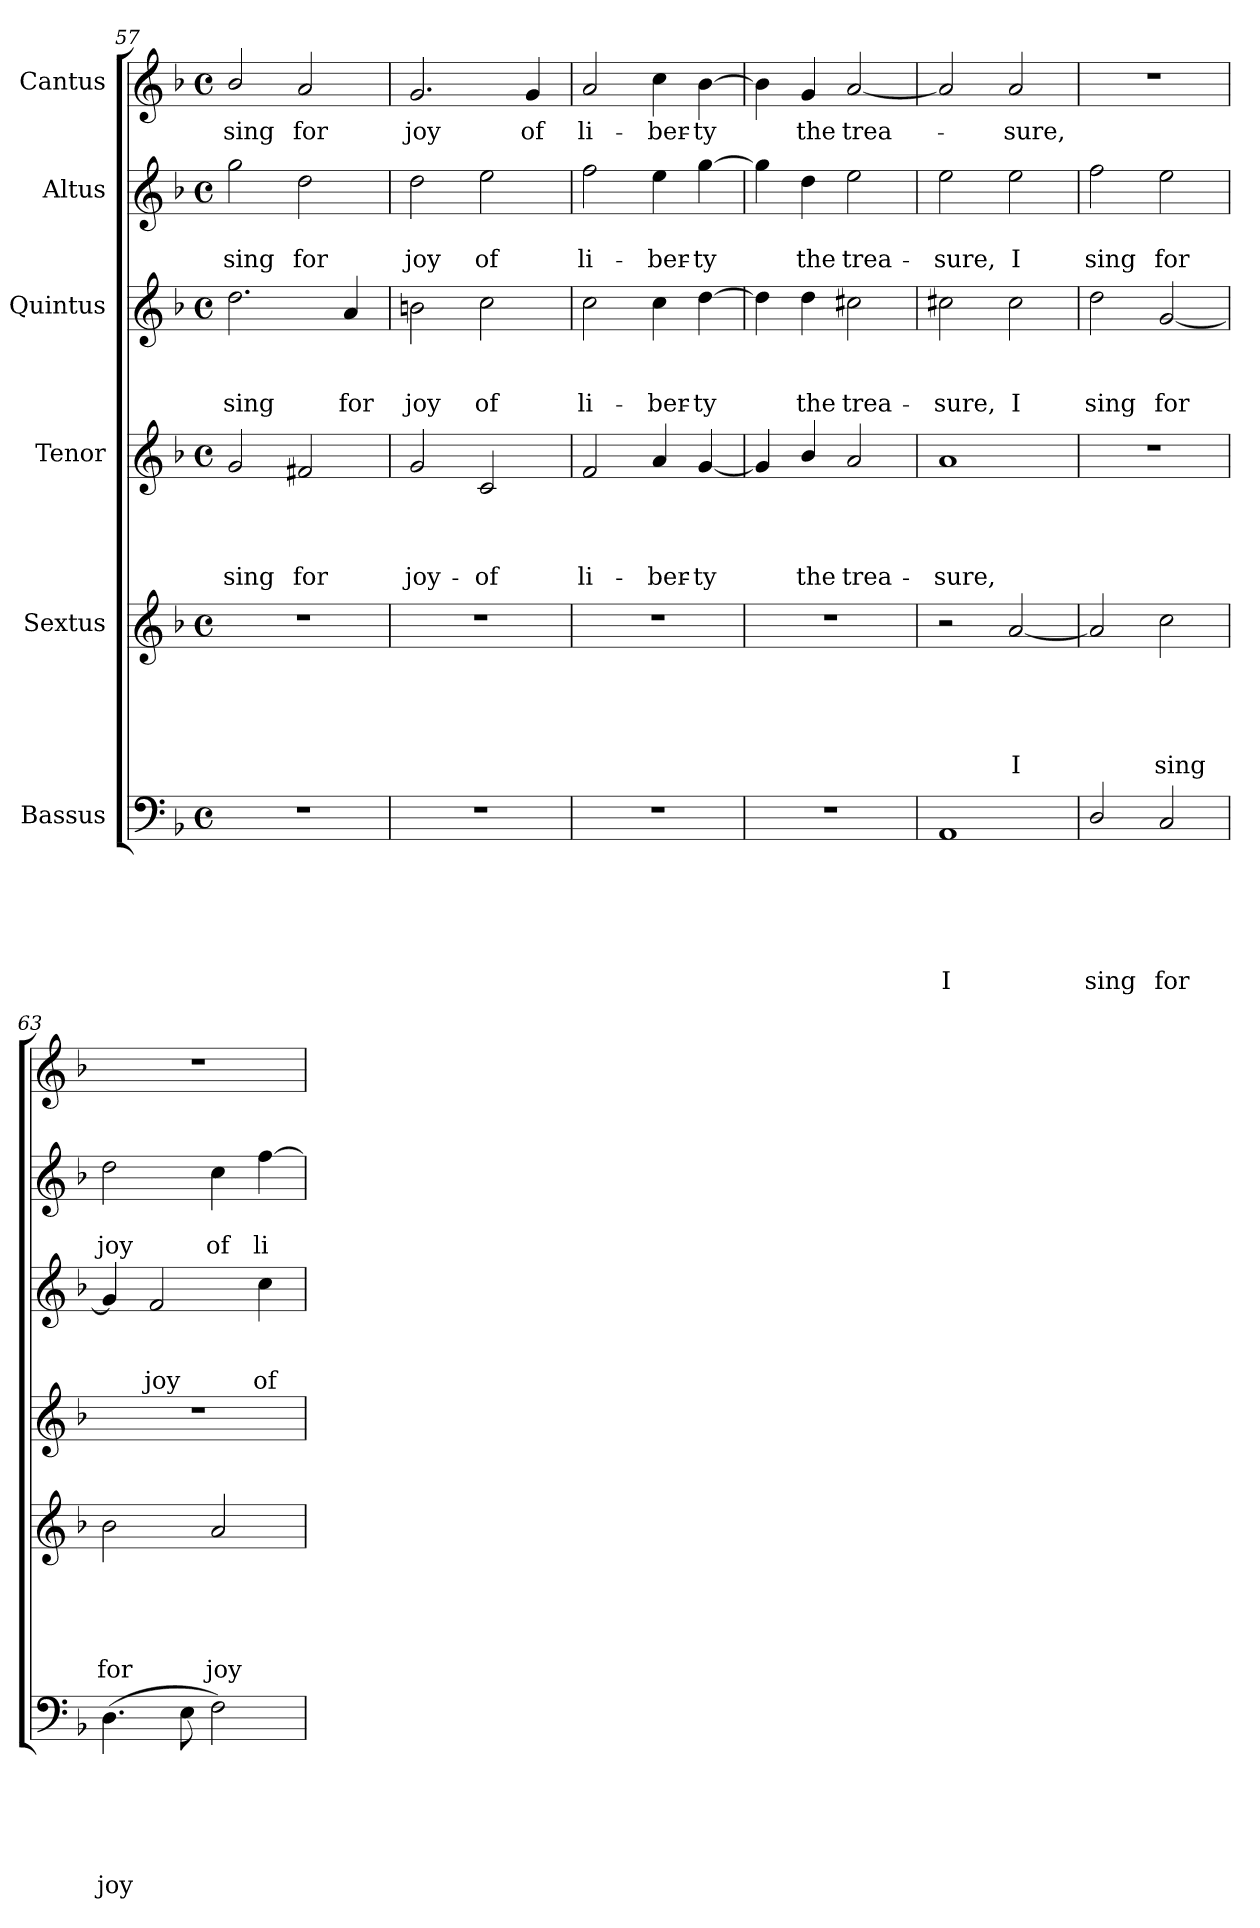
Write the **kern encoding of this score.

**kern	**text	**text	**text	**text	**text	**text	**kern	**text	**text	**text	**text	**text	**kern	**text	**text	**text	**text	**kern	**text	**text	**text	**kern	**text	**text	**kern	**text
*part6	*part6	*part6	*part6	*part6	*part6	*part6	*part5	*part5	*part5	*part5	*part5	*part5	*part4	*part4	*part4	*part4	*part4	*part3	*part3	*part3	*part3	*part2	*part2	*part2	*part1	*part1
*staff6	*staff6	*staff6	*staff6	*staff6	*staff6	*staff6	*staff5	*staff5	*staff5	*staff5	*staff5	*staff5	*staff4	*staff4	*staff4	*staff4	*staff4	*staff3	*staff3	*staff3	*staff3	*staff2	*staff2	*staff2	*staff1	*staff1
*I"Bassus	*	*	*	*	*	*	*I"Sextus	*	*	*	*	*	*I"Tenor	*	*	*	*	*I"Quintus	*	*	*	*I"Altus	*	*	*I"Cantus	*
*clefF4	*	*	*	*	*	*	*clefG2	*	*	*	*	*	*clefG2	*	*	*	*	*clefG2	*	*	*	*clefG2	*	*	*clefG2	*
*k[b-]	*	*	*	*	*	*	*k[b-]	*	*	*	*	*	*k[b-]	*	*	*	*	*k[b-]	*	*	*	*k[b-]	*	*	*k[b-]	*
*F:	*	*	*	*	*	*	*F:	*	*	*	*	*	*F:	*	*	*	*	*F:	*	*	*	*F:	*	*	*F:	*
*M4/4	*	*	*	*	*	*	*M4/4	*	*	*	*	*	*M4/4	*	*	*	*	*M4/4	*	*	*	*M4/4	*	*	*M4/4	*
*met(c)	*	*	*	*	*	*	*met(c)	*	*	*	*	*	*met(c)	*	*	*	*	*met(c)	*	*	*	*met(c)	*	*	*met(c)	*
=57	=57	=57	=57	=57	=57	=57	=57	=57	=57	=57	=57	=57	=57	=57	=57	=57	=57	=57	=57	=57	=57	=57	=57	=57	=57	=57
!	!	!	!	!	!	!	!	!	!	!	!	!	!	!	!	!	!LO:LY:b	!	!	!	!LO:LY:b	!	!	!LO:LY:b	!	!LO:LY:b
1r	.	.	.	.	.	.	1r	.	.	.	.	.	2g/	.	.	.	sing	2.dd\	.	.	sing	2gg\	.	sing	2b-/	sing
!	!	!	!	!	!	!	!	!	!	!	!	!	!	!	!	!	!LO:LY:b	!	!	!	!	!	!	!LO:LY:b	!	!LO:LY:b
.	.	.	.	.	.	.	.	.	.	.	.	.	2f#X/	.	.	.	for	.	.	.	.	2dd\	.	for	2a/	for
!	!	!	!	!	!	!	!	!	!	!	!	!	!	!	!	!	!	!	!	!	!LO:LY:b	!	!	!	!	!
.	.	.	.	.	.	.	.	.	.	.	.	.	.	.	.	.	.	4a/	.	.	for	.	.	.	.	.
!!LO:PB:g=z
=58	=58	=58	=58	=58	=58	=58	=58	=58	=58	=58	=58	=58	=58	=58	=58	=58	=58	=58	=58	=58	=58	=58	=58	=58	=58	=58
!	!	!	!	!	!	!	!	!	!	!	!	!	!	!	!	!	!LO:LY:b	!	!	!	!LO:LY:b	!	!	!LO:LY:b	!	!LO:LY:b
1r	.	.	.	.	.	.	1r	.	.	.	.	.	2g/	.	.	.	joy-	2bn\	.	.	joy	2dd\	.	joy	2.g/	joy
!	!	!	!	!	!	!	!	!	!	!	!	!	!	!	!	!	!LO:LY:b	!	!	!	!LO:LY:b	!	!	!LO:LY:b	!	!
.	.	.	.	.	.	.	.	.	.	.	.	.	2c/	.	.	.	-of	2cc\	.	.	of	2ee\	.	of	.	.
!	!	!	!	!	!	!	!	!	!	!	!	!	!	!	!	!	!	!	!	!	!	!	!	!	!	!LO:LY:b
.	.	.	.	.	.	.	.	.	.	.	.	.	.	.	.	.	.	.	.	.	.	.	.	.	4g/	of
=59	=59	=59	=59	=59	=59	=59	=59	=59	=59	=59	=59	=59	=59	=59	=59	=59	=59	=59	=59	=59	=59	=59	=59	=59	=59	=59
!	!	!	!	!	!	!	!	!	!	!	!	!	!	!	!	!	!LO:LY:b	!	!	!	!LO:LY:b	!	!	!LO:LY:b	!	!LO:LY:b
1r	.	.	.	.	.	.	1r	.	.	.	.	.	2f/	.	.	.	li-	2cc\	.	.	li-	2ff\	.	li-	2a/	li-
!	!	!	!	!	!	!	!	!	!	!	!	!	!	!	!	!	!LO:LY:b	!	!	!	!LO:LY:b	!	!	!LO:LY:b	!	!LO:LY:b
.	.	.	.	.	.	.	.	.	.	.	.	.	4a/	.	.	.	-ber-	4cc\	.	.	-ber-	4ee\	.	-ber-	4cc\	-ber-
!	!	!	!	!	!	!	!	!	!	!	!	!	!	!	!	!	!LO:LY:b	!	!	!	!LO:LY:b	!	!	!LO:LY:b	!	!LO:LY:b
.	.	.	.	.	.	.	.	.	.	.	.	.	[<4g/	.	.	.	-ty	[>4dd\	.	.	-ty	[>4gg\	.	-ty	[>4b-\	-ty
=60	=60	=60	=60	=60	=60	=60	=60	=60	=60	=60	=60	=60	=60	=60	=60	=60	=60	=60	=60	=60	=60	=60	=60	=60	=60	=60
1r	.	.	.	.	.	.	1r	.	.	.	.	.	4g/]	.	.	.	.	4dd\]	.	.	.	4gg\]	.	.	4b-\]	.
!	!	!	!	!	!	!	!	!	!	!	!	!	!	!	!	!	!LO:LY:b	!	!	!	!LO:LY:b	!	!	!LO:LY:b	!	!LO:LY:b
.	.	.	.	.	.	.	.	.	.	.	.	.	4b-/	.	.	.	the	4dd\	.	.	the	4dd\	.	the	4g/	the
!	!	!	!	!	!	!	!	!	!	!	!	!	!	!	!	!	!LO:LY:b	!	!	!	!LO:LY:b	!	!	!LO:LY:b	!	!LO:LY:b
.	.	.	.	.	.	.	.	.	.	.	.	.	2a/	.	.	.	trea-	2cc#X\	.	.	trea-	2ee\	.	trea-	[<2a/	trea-
=61	=61	=61	=61	=61	=61	=61	=61	=61	=61	=61	=61	=61	=61	=61	=61	=61	=61	=61	=61	=61	=61	=61	=61	=61	=61	=61
!	!	!	!	!	!	!LO:LY:b	!	!	!	!	!	!	!	!	!	!	!LO:LY:b	!	!	!	!LO:LY:b	!	!	!LO:LY:b	!	!
1AA	.	.	.	.	.	I	2r	.	.	.	.	.	1a	.	.	.	-sure,	2cc#X\	.	.	-sure,	2ee\	.	-sure,	2a/]	.
!	!	!	!	!	!	!	!	!	!	!	!	!LO:LY:b	!	!	!	!	!	!	!	!	!LO:LY:b	!	!	!LO:LY:b	!	!LO:LY:b
.	.	.	.	.	.	.	[<2a/	.	.	.	.	I	.	.	.	.	.	2cc#\	.	.	I	2ee\	.	I	2a/	-sure,
=62	=62	=62	=62	=62	=62	=62	=62	=62	=62	=62	=62	=62	=62	=62	=62	=62	=62	=62	=62	=62	=62	=62	=62	=62	=62	=62
!	!	!	!	!	!	!LO:LY:b	!	!	!	!	!	!	!	!	!	!	!	!	!	!	!LO:LY:b	!	!	!LO:LY:b	!	!
2D/	.	.	.	.	.	sing	2a/]	.	.	.	.	.	1r	.	.	.	.	2dd\	.	.	sing	2ff\	.	sing	1r	.
!	!	!	!	!	!	!LO:LY:b	!	!	!	!	!	!LO:LY:b	!	!	!	!	!	!	!	!	!LO:LY:b	!	!	!LO:LY:b	!	!
2C/	.	.	.	.	.	for	2cc\	.	.	.	.	sing	.	.	.	.	.	[<2g/	.	.	for	2ee\	.	for	.	.
=63	=63	=63	=63	=63	=63	=63	=63	=63	=63	=63	=63	=63	=63	=63	=63	=63	=63	=63	=63	=63	=63	=63	=63	=63	=63	=63
!	!	!	!	!	!	!LO:LY:b	!	!	!	!	!	!LO:LY:b	!	!	!	!	!	!	!	!	!	!	!	!LO:LY:b	!	!
(>4.D\	.	.	.	.	.	joy	2b-\	.	.	.	.	for	1r	.	.	.	.	4g/]	.	.	.	2dd\	.	joy	1r	.
!	!	!	!	!	!	!	!	!	!	!	!	!	!	!	!	!	!	!	!	!	!LO:LY:b	!	!	!	!	!
.	.	.	.	.	.	.	.	.	.	.	.	.	.	.	.	.	.	2f/	.	.	joy	.	.	.	.	.
8E\	.	.	.	.	.	.	.	.	.	.	.	.	.	.	.	.	.	.	.	.	.	.	.	.	.	.
!	!	!	!	!	!	!	!	!	!	!	!	!LO:LY:b	!	!	!	!	!	!	!	!	!	!	!	!LO:LY:b	!	!
2F\)	.	.	.	.	.	.	2a/	.	.	.	.	joy	.	.	.	.	.	.	.	.	.	4cc\	.	of	.	.
!	!	!	!	!	!	!	!	!	!	!	!	!	!	!	!	!	!	!	!	!	!LO:LY:b	!	!	!LO:LY:b	!	!
.	.	.	.	.	.	.	.	.	.	.	.	.	.	.	.	.	.	4cc\	.	.	of	[>4ff\	.	li-	.	.
=	=	=	=	=	=	=	=	=	=	=	=	=	=	=	=	=	=	=	=	=	=	=	=	=	=	=
*-	*-	*-	*-	*-	*-	*-	*-	*-	*-	*-	*-	*-	*-	*-	*-	*-	*-	*-	*-	*-	*-	*-	*-	*-	*-	*-
